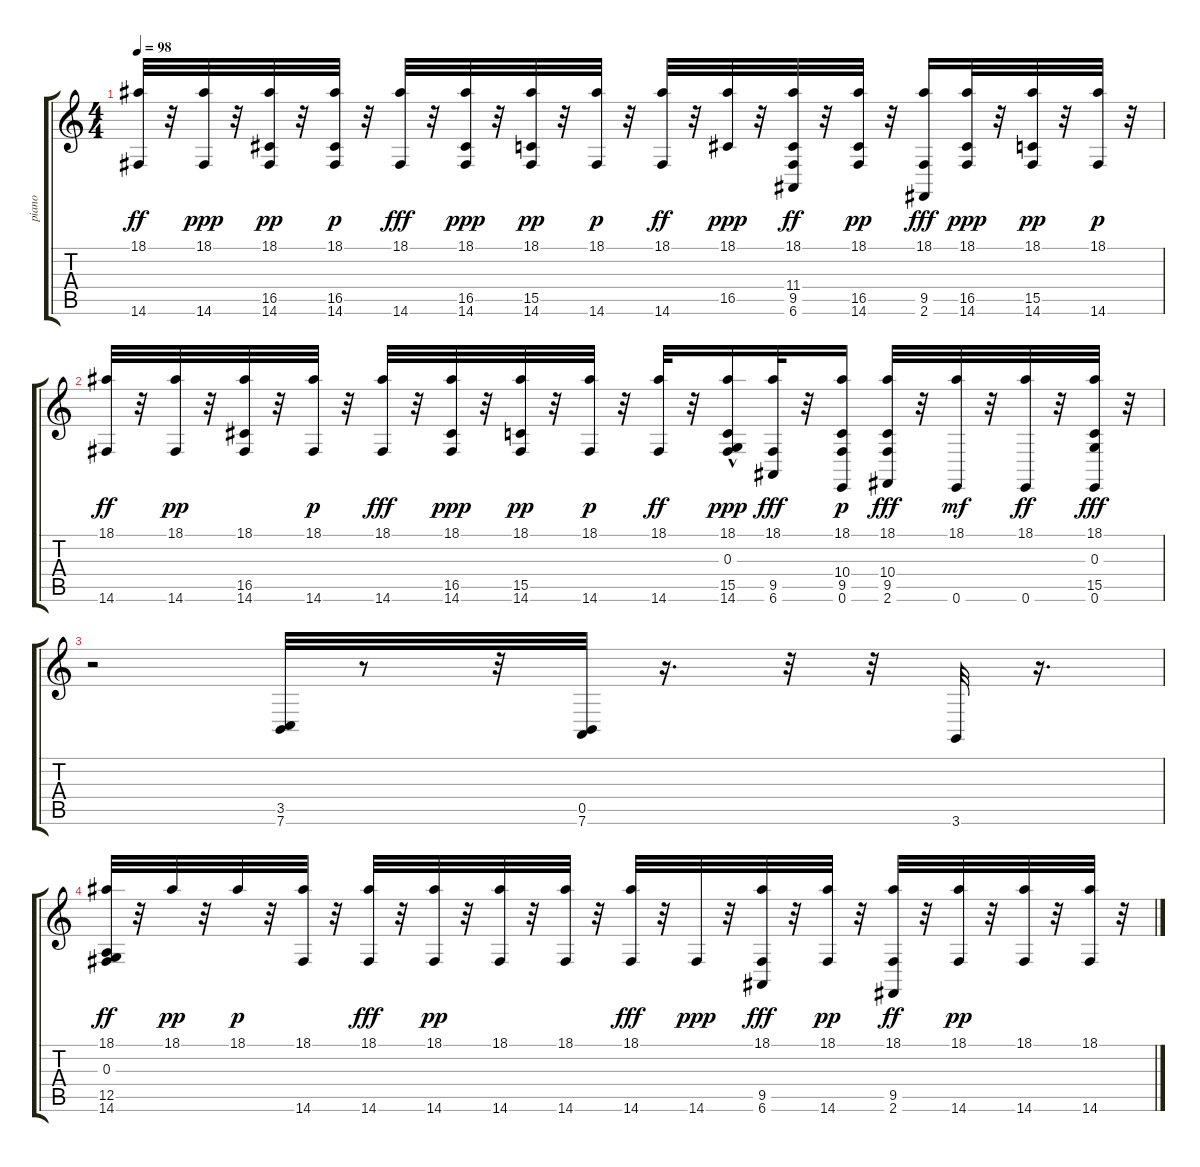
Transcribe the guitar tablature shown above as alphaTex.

\track ("piano" "piano") {instrument acousticgrandpiano}
\staff {score tabs}
\tuning (E4 B3 G3 D3 A2 E2) {hide}
\ts (4 4)
\tempo 98
\clef g2
\ks c
(18.1 14.6).32{dy ff} r.32 (18.1 14.6).32{dy ppp} r.32 (18.1 16.5 14.6).32{dy pp} r.32 (18.1 16.5 14.6).32{dy p} r.32 (18.1 14.6).32{dy fff} r.32 (18.1 16.5 14.6).32{dy ppp} r.32 (18.1 15.5 14.6).32{dy pp} r.32 (18.1 14.6).32{dy p} r.32 (18.1 14.6).32{dy ff} r.32 (18.1 16.5).32{dy ppp} r.32 (18.1 11.4 9.5 6.6).32{dy ff} r.32 (18.1 16.5 14.6).32{dy pp} r.32 (18.1 9.5 2.6).16{dy fff} (18.1 16.5 14.6).32{dy ppp} r.32 (18.1 15.5 14.6).32{dy pp} r.32 (18.1 14.6).32{dy p} r.32 |
(18.1 14.6).32{dy ff} r.32 (18.1 14.6).32{dy pp} r.32 (18.1 16.5 14.6).32 r.32 (18.1 14.6).32{dy p} r.32 (18.1 14.6).32{dy fff} r.32 (18.1 16.5 14.6).32{dy ppp} r.32 (18.1 15.5 14.6).32{dy pp} r.32 (18.1 14.6).32{dy p} r.32 (18.1 14.6).32{dy ff} r.32 (18.1 0.3{hac} 15.5 14.6).16{dy ppp} (18.1 9.5 6.6).32{dy fff} r.32 (18.1 10.4 9.5 0.6).16{dy p} (18.1 10.4 9.5 2.6).32{dy fff} r.32 (18.1 0.6).32{dy mf} r.32 (18.1 0.6).32{dy ff} r.32 (18.1 0.3 15.5 0.6).32{dy fff} r.32 |
r.2 (3.5 7.6).32{instrument acousticgrandpiano} r.8 r.32 (0.5 7.6).32 r.16{d} r.32 r.32 3.6.32 r.16{d} |
(18.1 0.3 12.5 14.6).32{dy ff instrument acousticgrandpiano} r.32 18.1.32{dy pp} r.32 18.1.32{dy p} r.32 (18.1 14.6).32 r.32 (18.1 14.6).32{dy fff} r.32 (18.1 14.6).32{dy pp} r.32 (18.1 14.6).32 r.32 (18.1 14.6).32 r.32 (18.1 14.6).32{dy fff} r.32 14.6.32{dy ppp} r.32 (18.1 9.5 6.6).32{dy fff} r.32 (18.1 14.6).32{dy pp} r.32 (18.1 9.5 2.6).32{dy ff} r.32 (18.1 14.6).32{dy pp} r.32 (18.1 14.6).32 r.32 (18.1 14.6).32 r.32
